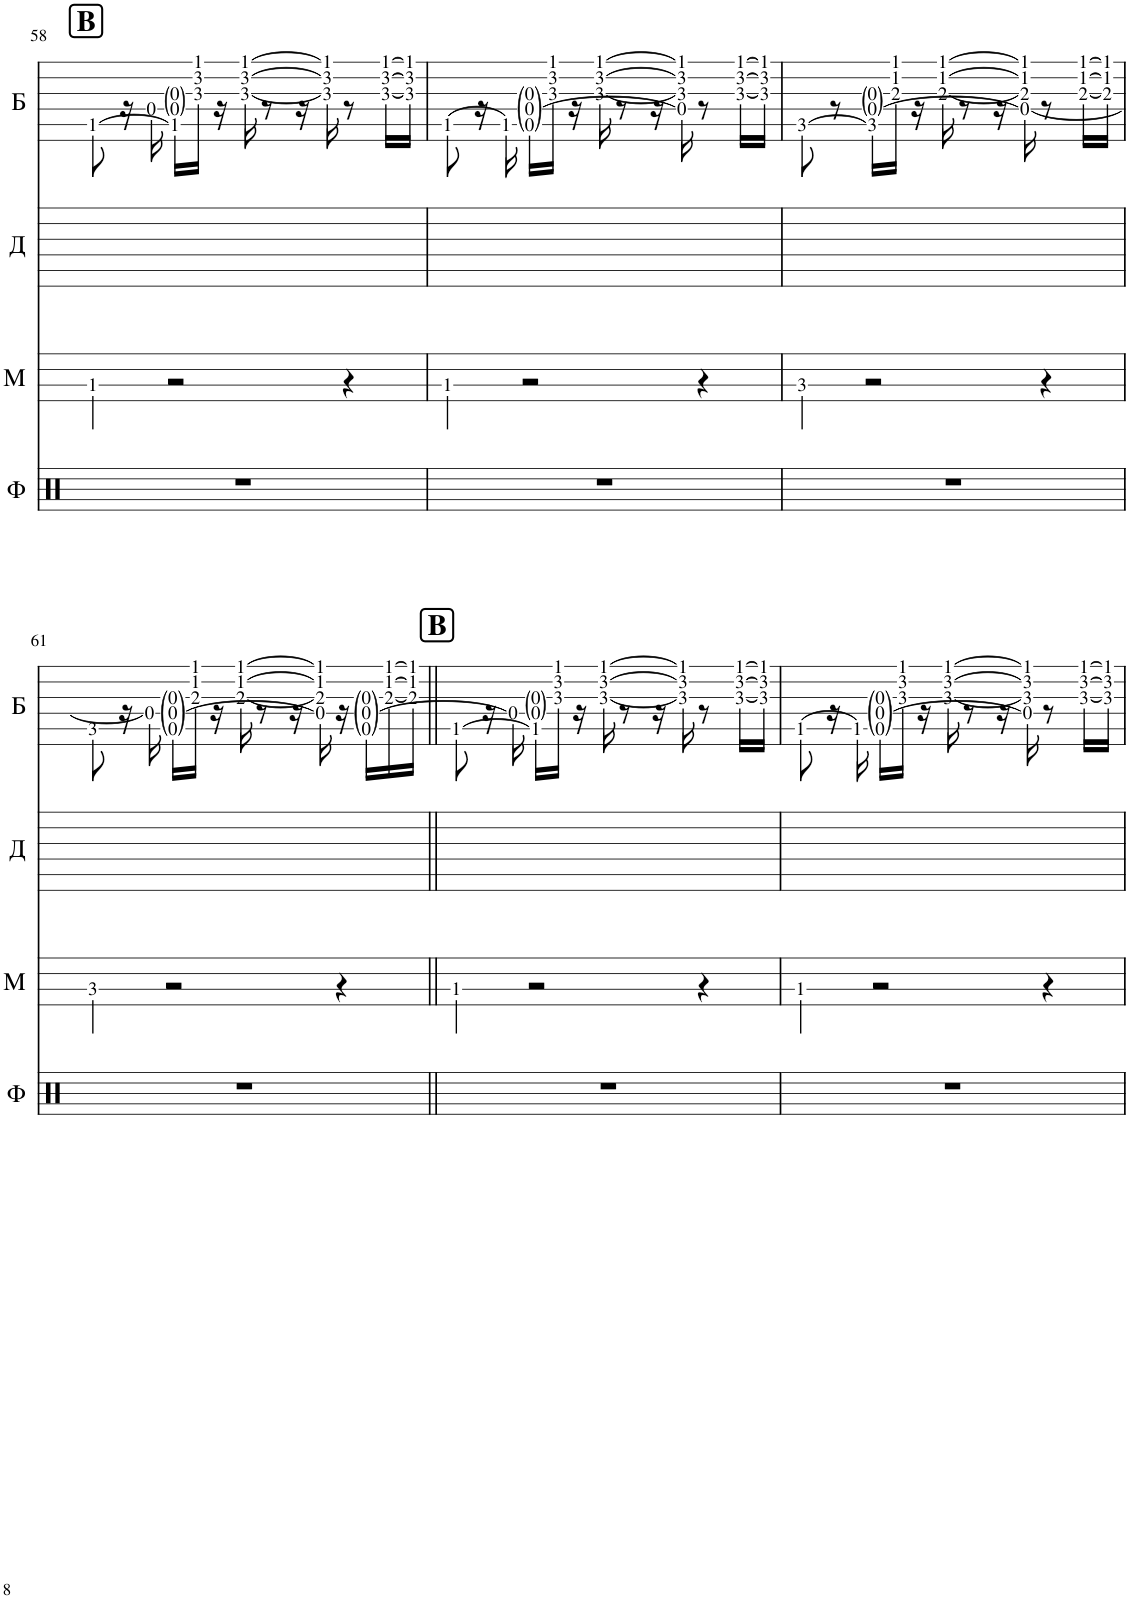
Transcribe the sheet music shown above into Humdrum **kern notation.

**kern	**kern	**kern	**kern
*part4	*part3	*part2	*part1
*staff4	*staff3	*staff2	*staff1
*I"Фил	*I"Митя	*I"Даня	*I"Миша
!!LO:PB:g=z
*clefX	*	*	*
*k[]	*k[]	*k[]	*k[]
*M4/4	*M4/4	*M4/4	*M4/4
!!LO:REH:place=s1:a:B:cj:fs=14:t=B
=58	=58	=58	=58
1r	4BBB-X\	1r	[8BB-X\
.	.	.	16r
.	.	.	16D\
.	2r	.	16BB-\] 16D\ 16G\LL
.	.	.	16B-X\ 16d\ 16f\JJ
.	.	.	16r
.	.	.	[16B-\ [16d\ [16f\
.	.	.	8r
.	.	.	16r
.	.	.	16B-\] 16d\] 16f\]
.	4r	.	8r
.	.	.	[16B-\ [16d\ [16f\LL
.	.	.	16B-\] 16d\] 16f\]JJ
=59	=59	=59	=59
1r	4BBB-X\	1r	[8BB-X\
.	.	.	16r
.	.	.	16BB-\]
.	2r	.	16AA\ [16D\ 16G\LL
.	.	.	16B-X\ 16d\ 16f\JJ
.	.	.	16r
.	.	.	[16B-\ [16d\ [16f\
.	.	.	8r
.	.	.	16r
.	.	.	16D\] 16B-\] 16d\] 16f\]
.	4r	.	8r
.	.	.	[16B-\ [16d\ [16f\LL
.	.	.	16B-\] 16d\] 16f\]JJ
=60	=60	=60	=60
1r	4CC\	1r	[8C\
.	.	.	8r
.	2r	.	16C\] [16D\ 16G\LL
.	.	.	16A\ 16c\ 16f\JJ
.	.	.	16r
.	.	.	[16A\ [16c\ [16f\
.	.	.	8r
.	.	.	16r
.	.	.	16D\_ 16A\] 16c\] 16f\]
.	4r	.	8r
.	.	.	[16A\ [16c\ [16f\LL
.	.	.	16A\] 16c\] 16f\]JJ
!!LO:LB:g=z
=61	=61	=61	=61
1r	4CC\	1r	8C\
.	.	.	16r
.	.	.	16D\]
.	2r	.	16AA\ [16D\ 16G\LL
.	.	.	16A\ 16c\ 16f\JJ
.	.	.	16r
.	.	.	[16A\ [16c\ [16f\
.	.	.	8r
.	.	.	16r
.	.	.	16D\] 16A\] 16c\] 16f\]
.	4r	.	16r
.	.	.	16AA\ [16D\ 16G\LL
.	.	.	[16A\ [16c\ [16f\
.	.	.	16A\] 16c\] 16f\]JJ
!!LO:REH:place=s1:a:B:cj:fs=14:t=B
=62||	=62||	=62||	=62||
1r	4BBB-X\	1r	[8BB-X\
.	.	.	16r
.	.	.	16D\]
.	2r	.	16BB-\] 16D\ 16G\LL
.	.	.	16B-X\ 16d\ 16f\JJ
.	.	.	16r
.	.	.	[16B-\ [16d\ [16f\
.	.	.	8r
.	.	.	16r
.	.	.	16B-\] 16d\] 16f\]
.	4r	.	8r
.	.	.	[16B-\ [16d\ [16f\LL
.	.	.	16B-\] 16d\] 16f\]JJ
=63	=63	=63	=63
1r	4BBB-X\	1r	[8BB-X\
.	.	.	16r
.	.	.	16BB-\]
.	2r	.	16AA\ [16D\ 16G\LL
.	.	.	16B-X\ 16d\ 16f\JJ
.	.	.	16r
.	.	.	[16B-\ [16d\ [16f\
.	.	.	8r
.	.	.	16r
.	.	.	16D\] 16B-\] 16d\] 16f\]
.	4r	.	8r
.	.	.	[16B-\ [16d\ [16f\LL
.	.	.	16B-\] 16d\] 16f\]JJ
=	=	=	=
*-	*-	*-	*-
